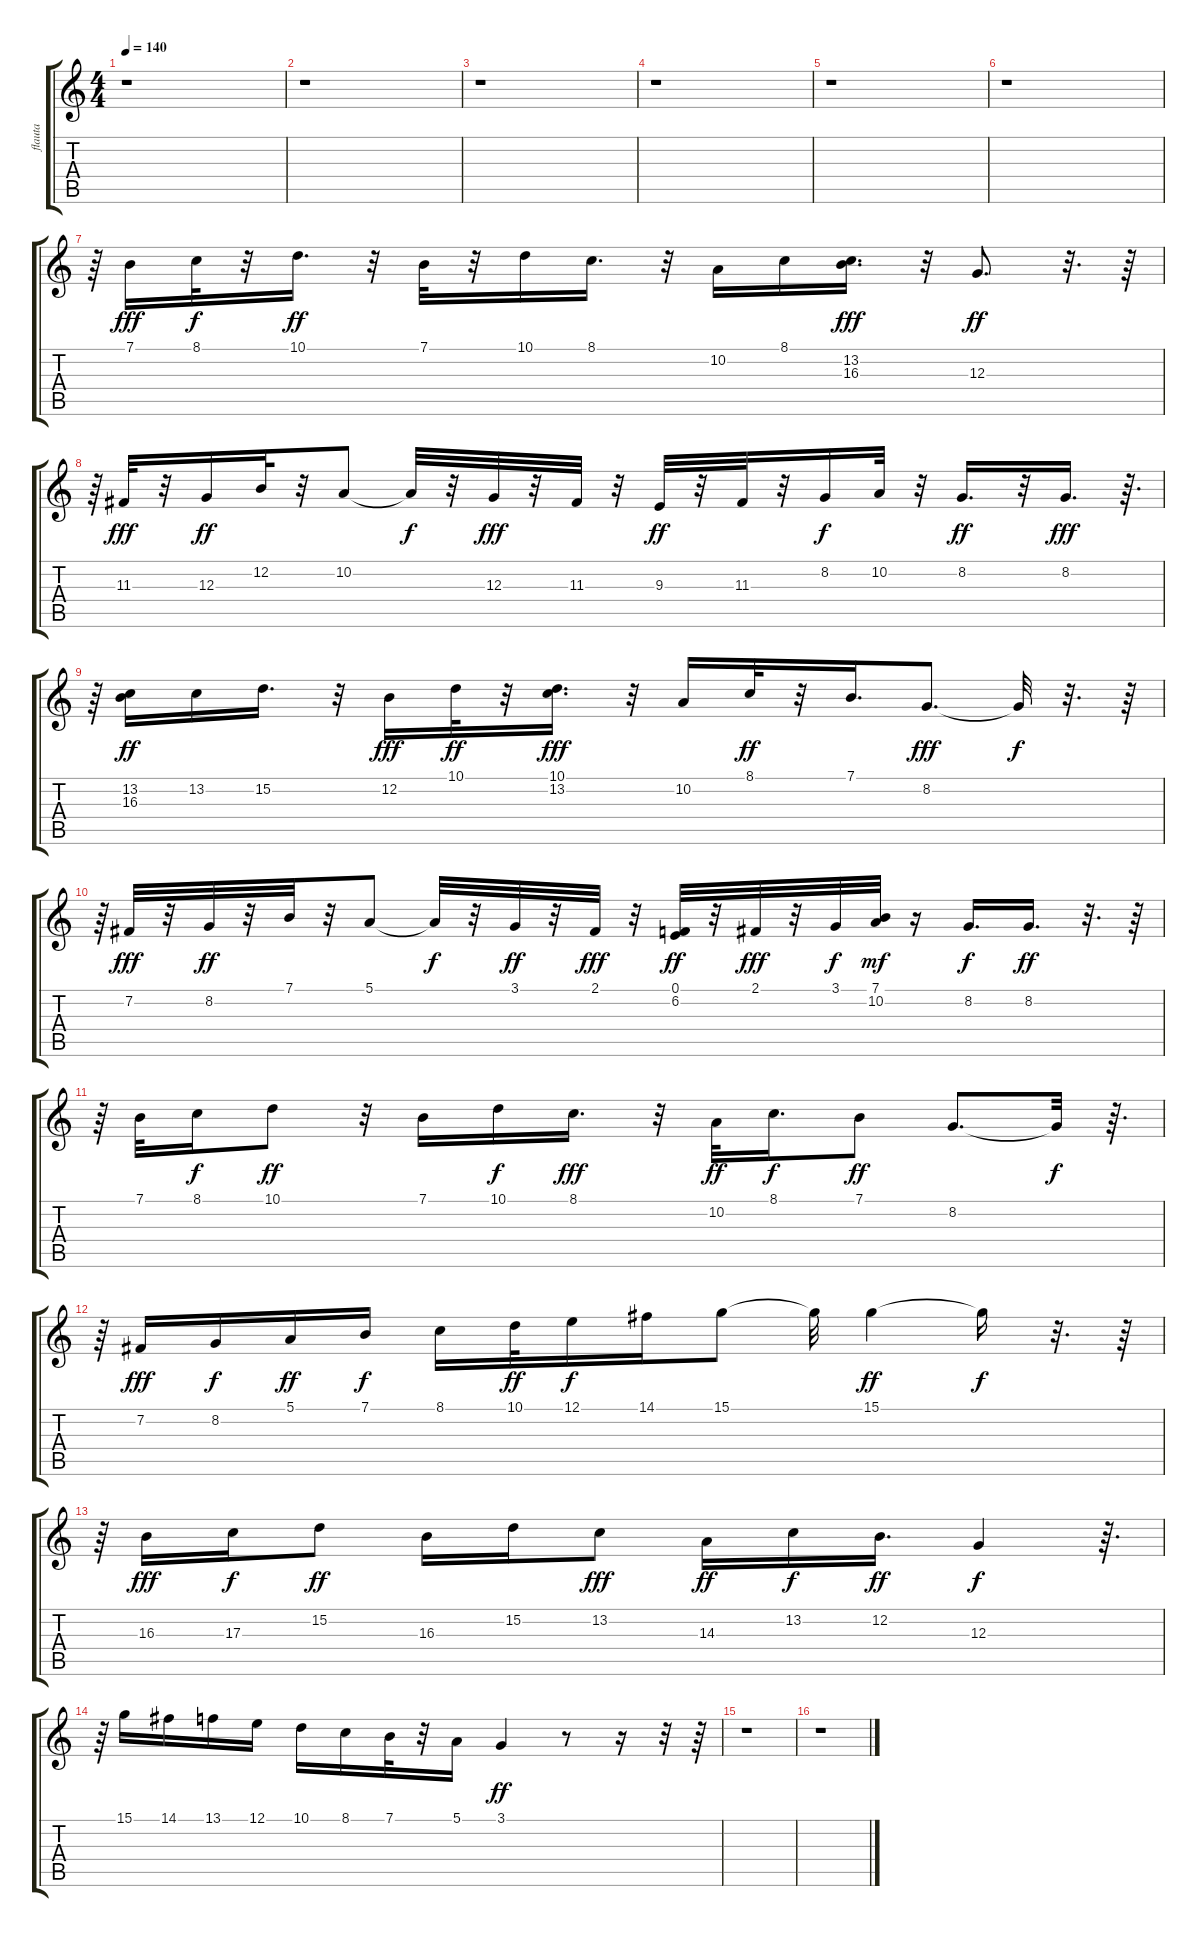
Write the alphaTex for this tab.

\track ("flauta" "flauta") {instrument flute}
\staff {score tabs}
\tuning (E4 B3 G3 D3 A2 E2) {hide}
\ts (4 4)
\tempo 140
\clef g2
\ks c
r.1{dy f} |
r.1 |
r.1 |
r.1 |
r.1 |
r.1 |
r.64 7.1.16{dy fff} 8.1.32{dy f} r.32 10.1.16{d dy ff} r.32 7.1.32 r.32 10.1.16 8.1.16{d} r.32 10.2.16 8.1.16 (13.2 16.3).16{d dy fff} r.32 12.3.8{d dy ff} r.32{d} r.64 |
r.64 11.3.32{dy fff} r.32 12.3.16{dy ff} 12.2.32 r.32 10.2.8 10.2{t}.32{dy f} r.32 12.3.32{dy fff} r.32 11.3.32 r.32 9.3.32{dy ff} r.32 11.3.32 r.32 8.2.16{dy f} 10.2.32 r.32 8.2.16{d dy ff} r.32 8.2.16{d dy fff} r.64{d} |
r.64 (13.2 16.3).16{dy ff} 13.2.16 15.2.16{d} r.32 12.2.16{dy fff} 10.1.32{dy ff} r.32 (10.1 13.2).16{d dy fff} r.32 10.2.16 8.1.32{dy ff} r.32 7.1.16{d} 8.2.8{d dy fff} 8.2{t}.32{dy f} r.32{d} r.64 |
r.64 7.2.32{dy fff} r.32 8.2.32{dy ff} r.32 7.1.32 r.32 5.1.8 5.1{t}.32{dy f} r.32 3.1.32{dy ff} r.32 2.1.32{dy fff} r.32 (0.1 6.2).32{dy ff} r.32 2.1.32{dy fff} r.32 3.1.32{dy f} (7.1 10.2).32{dy mf} r.16 8.2.16{d dy f} 8.2.16{d dy ff} r.32{d} r.64 |
r.64 7.1.32 8.1.16{dy f} 10.1.8{dy ff} r.32 7.1.16 10.1.16{dy f} 8.1.16{d dy fff} r.32 10.2.32{dy ff} 8.1.16{d dy f} 7.1.8{dy ff} 8.2.8{d} 8.2{t}.32{dy f} r.64{d} |
r.64 7.2.16{dy fff} 8.2.16{dy f} 5.1.16{dy ff} 7.1.16{dy f} 8.1.16 10.1.32{dy ff} 12.1.16{dy f} 14.1.16 15.1.8 15.1{t}.32 15.1.4{dy ff} 15.1{t}.16{dy f} r.32{d} r.64 |
r.64 16.3.16{dy fff} 17.3.16{dy f} 15.2.8{dy ff} 16.3.16 15.2.16 13.2.8{dy fff} 14.3.16{dy ff} 13.2.16{dy f} 12.2.16{d dy ff} 12.3.4{dy f} r.64{d} |
r.64 15.1.16 14.1.16 13.1.16 12.1.16 10.1.16 8.1.16 7.1.32 r.32 5.1.16 3.1.4{dy ff} r.8 r.16 r.32 r.64 |
r.1 |
r.1
